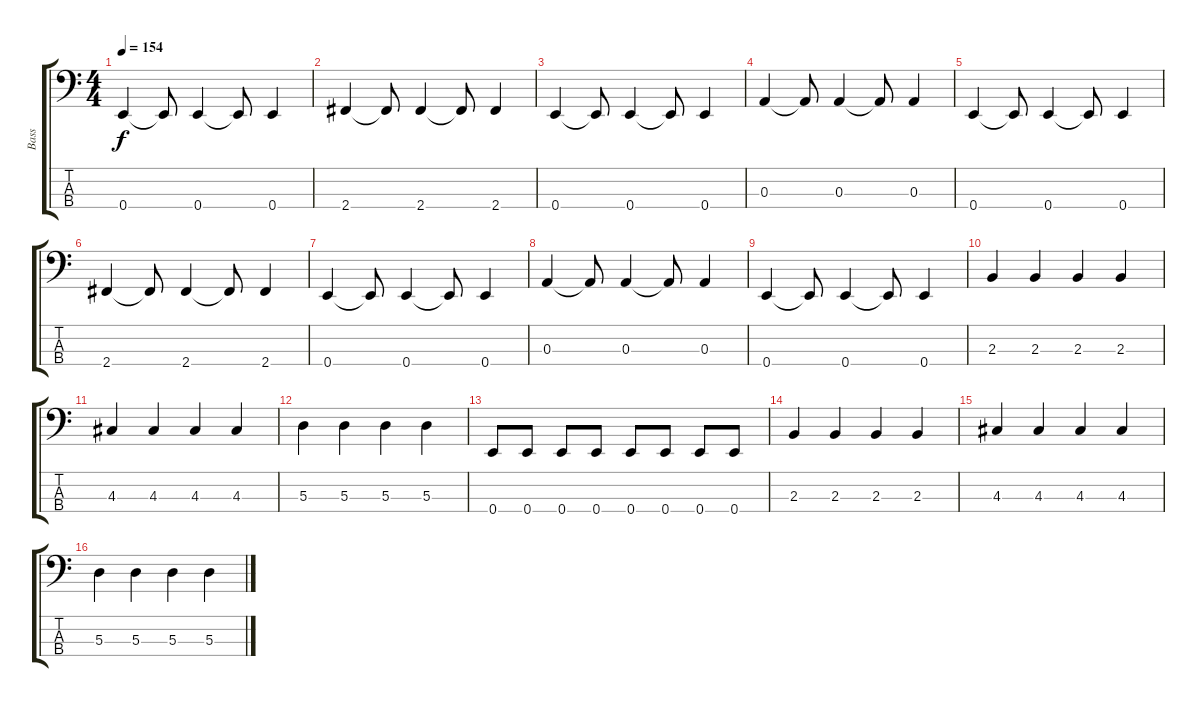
\track ("Bass" "Bass") {instrument electricbassfinger}
\staff {score tabs}
\tuning (G2 D2 A1 E1) {hide}
\ts (4 4)
\tempo 154
\clef f4
\ks c
0.4.4{dy f} 0.4{t}.8 0.4.4 0.4{t}.8 0.4.4 |
2.4.4 2.4{t}.8 2.4.4 2.4{t}.8 2.4.4 |
0.4.4 0.4{t}.8 0.4.4 0.4{t}.8 0.4.4 |
0.3.4 0.3{t}.8 0.3.4 0.3{t}.8 0.3.4 |
0.4.4 0.4{t}.8 0.4.4 0.4{t}.8 0.4.4 |
2.4.4 2.4{t}.8 2.4.4 2.4{t}.8 2.4.4 |
0.4.4 0.4{t}.8 0.4.4 0.4{t}.8 0.4.4 |
0.3.4 0.3{t}.8 0.3.4 0.3{t}.8 0.3.4 |
0.4.4 0.4{t}.8 0.4.4 0.4{t}.8 0.4.4 |
2.3.4 2.3.4 2.3.4 2.3.4 |
4.3.4 4.3.4 4.3.4 4.3.4 |
5.3.4 5.3.4 5.3.4 5.3.4 |
0.4.8 0.4.8 0.4.8 0.4.8 0.4.8 0.4.8 0.4.8 0.4.8 |
2.3.4 2.3.4 2.3.4 2.3.4 |
4.3.4 4.3.4 4.3.4 4.3.4 |
5.3.4 5.3.4 5.3.4 5.3.4
